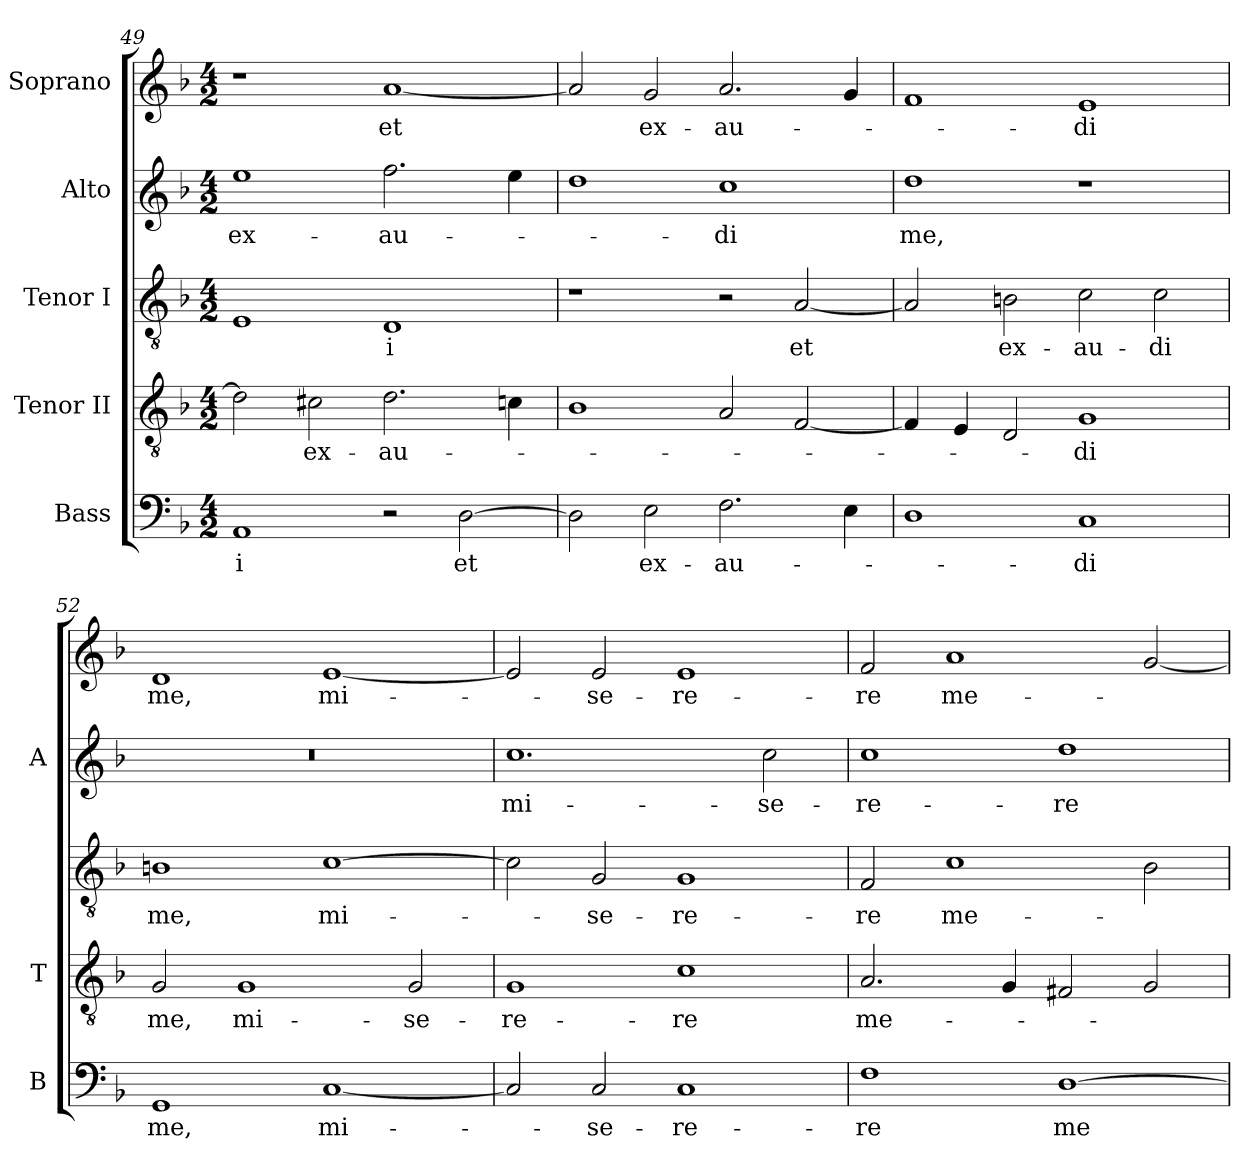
**kern	**text	**kern	**text	**kern	**text	**kern	**text	**kern	**text
*part5	*part5	*part4	*part4	*part3	*part3	*part2	*part2	*part1	*part1
*staff5	*staff5	*staff4	*staff4	*staff3	*staff3	*staff2	*staff2	*staff1	*staff1
*I"Bass	*	*I"Tenor II	*	*I"Tenor I	*	*I"Alto	*	*I"Soprano	*
*I'B	*	*I'T	*	*	*	*I'A	*	*	*
*clefF4	*	*clefGv2	*	*clefGv2	*	*clefG2	*	*clefG2	*
*k[b-]	*	*k[b-]	*	*k[b-]	*	*k[b-]	*	*k[b-]	*
*F:	*	*F:	*	*F:	*	*F:	*	*F:	*
*M4/2	*	*M4/2	*	*M4/2	*	*M4/2	*	*M4/2	*
=49	=49	=49	=49	=49	=49	=49	=49	=49	=49
!	!LO:LY:b:color=#000000	!	!	!	!	!	!	!	!
!	!	!	!	!	!	!	!LO:LY:b:color=#000000	!	!
1AAi	-i	2di\]	.	1Ei	.	1eei	ex-	1r	.
!	!	!	!LO:LY:b:color=#000000	!	!	!	!	!	!
.	.	2c#Xi\	ex-	.	.	.	.	.	.
!	!	!	!LO:LY:b:color=#000000	!	!	!	!	!	!
!	!	!	!	!	!LO:LY:b:color=#000000	!	!	!	!
!	!	!	!	!	!	!	!LO:LY:b:color=#000000	!	!
!	!	!	!	!	!	!	!	!	!LO:LY:b:color=#000000
2r	.	2.di\	-au-	1Di	-i	2.ffi\	-au-	[<1ai	et
!	!LO:LY:b:color=#000000	!	!	!	!	!	!	!	!
[>2Di\	et	.	.	.	.	.	.	.	.
.	.	4cni\	.	.	.	4eei\	.	.	.
!!LO:PB:g=z
=50	=50	=50	=50	=50	=50	=50	=50	=50	=50
2Di\]	.	1B-i	.	1r	.	1ddi	.	2ai/]	.
!	!LO:LY:b:color=#000000	!	!	!	!	!	!	!	!
!	!	!	!	!	!	!	!	!	!LO:LY:b:color=#000000
2Ei\	ex-	.	.	.	.	.	.	2gi/	ex-
!	!LO:LY:b:color=#000000	!	!	!	!	!	!	!	!
!	!	!	!	!	!	!	!LO:LY:b:color=#000000	!	!
!	!	!	!	!	!	!	!	!	!LO:LY:b:color=#000000
2.Fi\	-au-	2Ai/	.	2r	.	1cci	-di	2.ai/	-au-
!	!	!	!	!	!LO:LY:b:color=#000000	!	!	!	!
.	.	[<2Fi/	.	[<2Ai/	et	.	.	.	.
4Ei\	.	.	.	.	.	.	.	4gi/	.
=51	=51	=51	=51	=51	=51	=51	=51	=51	=51
!	!	!	!	!	!	!	!LO:LY:b:color=#000000	!	!
1Di	.	4Fi/]	.	2Ai/]	.	1ddi	me,	1fi	.
.	.	4Ei/	.	.	.	.	.	.	.
!	!	!	!	!	!LO:LY:b:color=#000000	!	!	!	!
.	.	2Di/	.	2Bni\	ex-	.	.	.	.
!	!LO:LY:b:color=#000000	!	!	!	!	!	!	!	!
!	!	!	!LO:LY:b:color=#000000	!	!	!	!	!	!
!	!	!	!	!	!LO:LY:b:color=#000000	!	!	!	!
!	!	!	!	!	!	!	!	!	!LO:LY:b:color=#000000
1Ci	-di	1Gi	-di	2ci\	-au-	1r	.	1ei	-di
!	!	!	!	!	!LO:LY:b:color=#000000	!	!	!	!
.	.	.	.	2ci\	-di	.	.	.	.
=52	=52	=52	=52	=52	=52	=52	=52	=52	=52
!	!LO:LY:b:color=#000000	!	!	!	!	!	!	!	!
!	!	!	!LO:LY:b:color=#000000	!	!	!	!	!	!
!	!	!	!	!	!LO:LY:b:color=#000000	!LO:N:vis=1	!	!	!
!	!	!	!	!	!	!	!	!	!LO:LY:b:color=#000000
1GGi	me,	2Gi/	me,	1Bni	me,	0r	.	1di	me,
!	!	!	!LO:LY:b:color=#000000	!	!	!	!	!	!
.	.	1Gi	mi-	.	.	.	.	.	.
!	!LO:LY:b:color=#000000	!	!	!	!	!	!	!	!
!	!	!	!	!	!LO:LY:b:color=#000000	!	!	!	!
!	!	!	!	!	!	!	!	!	!LO:LY:b:color=#000000
[<1Ci	mi-	.	.	[>1ci	mi-	.	.	[<1ei	mi-
!	!	!	!LO:LY:b:color=#000000	!	!	!	!	!	!
.	.	2Gi/	-se-	.	.	.	.	.	.
=53	=53	=53	=53	=53	=53	=53	=53	=53	=53
!	!	!	!LO:LY:b:color=#000000	!	!	!	!	!	!
!	!	!	!	!	!	!	!LO:LY:b:color=#000000	!	!
2Ci/]	.	1Gi	-re-	2ci\]	.	1.cci	mi-	2ei/]	.
!	!LO:LY:b:color=#000000	!	!	!	!	!	!	!	!
!	!	!	!	!	!LO:LY:b:color=#000000	!	!	!	!
!	!	!	!	!	!	!	!	!	!LO:LY:b:color=#000000
2Ci/	-se-	.	.	2Gi/	-se-	.	.	2ei/	-se-
!	!LO:LY:b:color=#000000	!	!	!	!	!	!	!	!
!	!	!	!LO:LY:b:color=#000000	!	!	!	!	!	!
!	!	!	!	!	!LO:LY:b:color=#000000	!	!	!	!
!	!	!	!	!	!	!	!	!	!LO:LY:b:color=#000000
1Ci	-re-	1ci	-re	1Gi	-re-	.	.	1ei	-re-
!	!	!	!	!	!	!	!LO:LY:b:color=#000000	!	!
.	.	.	.	.	.	2cci\	-se-	.	.
=54	=54	=54	=54	=54	=54	=54	=54	=54	=54
!	!LO:LY:b:color=#000000	!	!	!	!	!	!	!	!
!	!	!	!LO:LY:b:color=#000000	!	!	!	!	!	!
!	!	!	!	!	!LO:LY:b:color=#000000	!	!	!	!
!	!	!	!	!	!	!	!LO:LY:b:color=#000000	!	!
!	!	!	!	!	!	!	!	!	!LO:LY:b:color=#000000
1Fi	-re	2.Ai/	me-	2Fi/	-re	1cci	-re-	2fi/	-re
!	!	!	!	!	!LO:LY:b:color=#000000	!	!	!	!
!	!	!	!	!	!	!	!	!	!LO:LY:b:color=#000000
.	.	.	.	1ci	me-	.	.	1ai	me-
.	.	4Gi/	.	.	.	.	.	.	.
!	!LO:LY:b:color=#000000	!	!	!	!	!	!	!	!
!	!	!	!	!	!	!	!LO:LY:b:color=#000000	!	!
[>1Di	me-	2F#Xi/	.	.	.	1ddi	-re	.	.
.	.	2Gi/	.	2B-i\	.	.	.	[<2gi/	.
=	=	=	=	=	=	=	=	=	=
*-	*-	*-	*-	*-	*-	*-	*-	*-	*-
